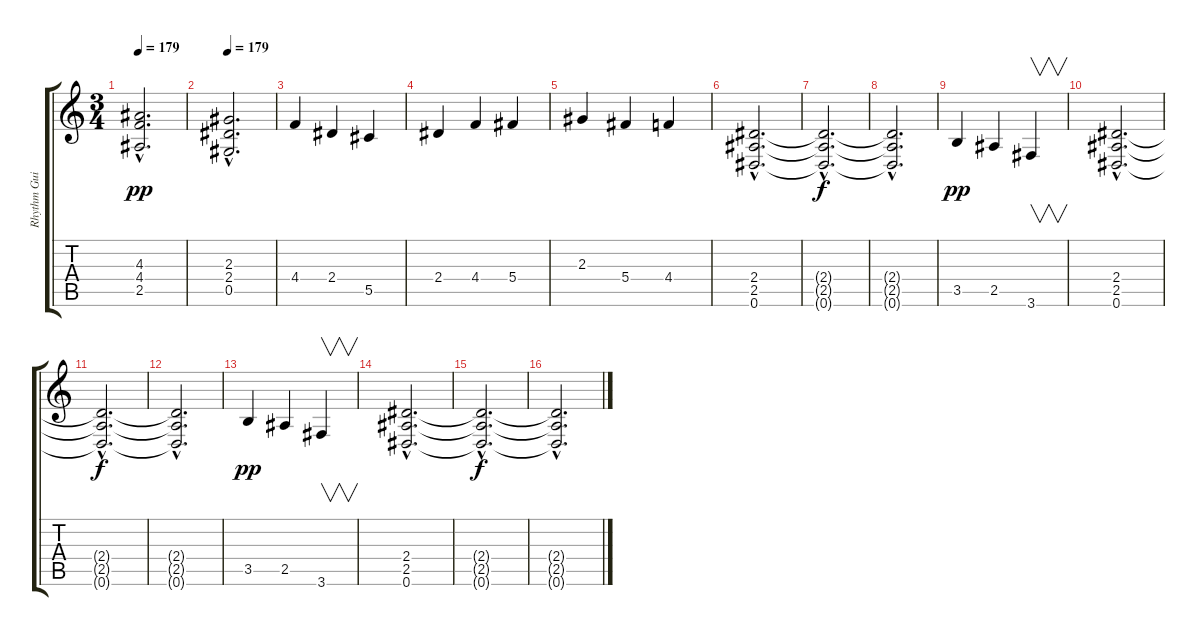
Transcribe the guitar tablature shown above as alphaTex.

\track ("Rhythm Guitar " "Rhythm Gui") {instrument distortionguitar}
\staff {score tabs}
\tuning (Eb4 Bb3 Gb3 Db3 Ab2 Eb2) {hide}
\ts (3 4)
\tempo 179
\clef g2
\ks c
(4.3{hac} 4.4{hac} 2.5{hac}).2{d dy pp} |
\tempo 179
(2.3{hac} 2.4{hac} 0.5{hac}).2{d volume 15 instrument distortionguitar} |
4.4.4 2.4.4 5.5.4 |
2.4.4 4.4.4 5.4.4 |
2.3.4 5.4.4 4.4.4 |
(2.4{hac} 2.5{hac} 0.6{hac}).2{d volume 15 instrument distortionguitar} |
(2.4{hac t} 2.5{hac t} 0.6{hac t}).2{d dy f} |
(2.4{hac t} 2.5{hac t} 0.6{hac t}).2{d} |
3.5.4{dy pp} 2.5.4 3.6.4{v} |
(2.4{hac} 2.5{hac} 0.6{hac}).2{d volume 15 instrument distortionguitar} |
(2.4{hac t} 2.5{hac t} 0.6{hac t}).2{d dy f} |
(2.4{hac t} 2.5{hac t} 0.6{hac t}).2{d} |
3.5.4{dy pp} 2.5.4 3.6.4{v} |
(2.4{hac} 2.5{hac} 0.6{hac}).2{d volume 15 instrument distortionguitar} |
(2.4{hac t} 2.5{hac t} 0.6{hac t}).2{d dy f} |
(2.4{hac t} 2.5{hac t} 0.6{hac t}).2{d}
